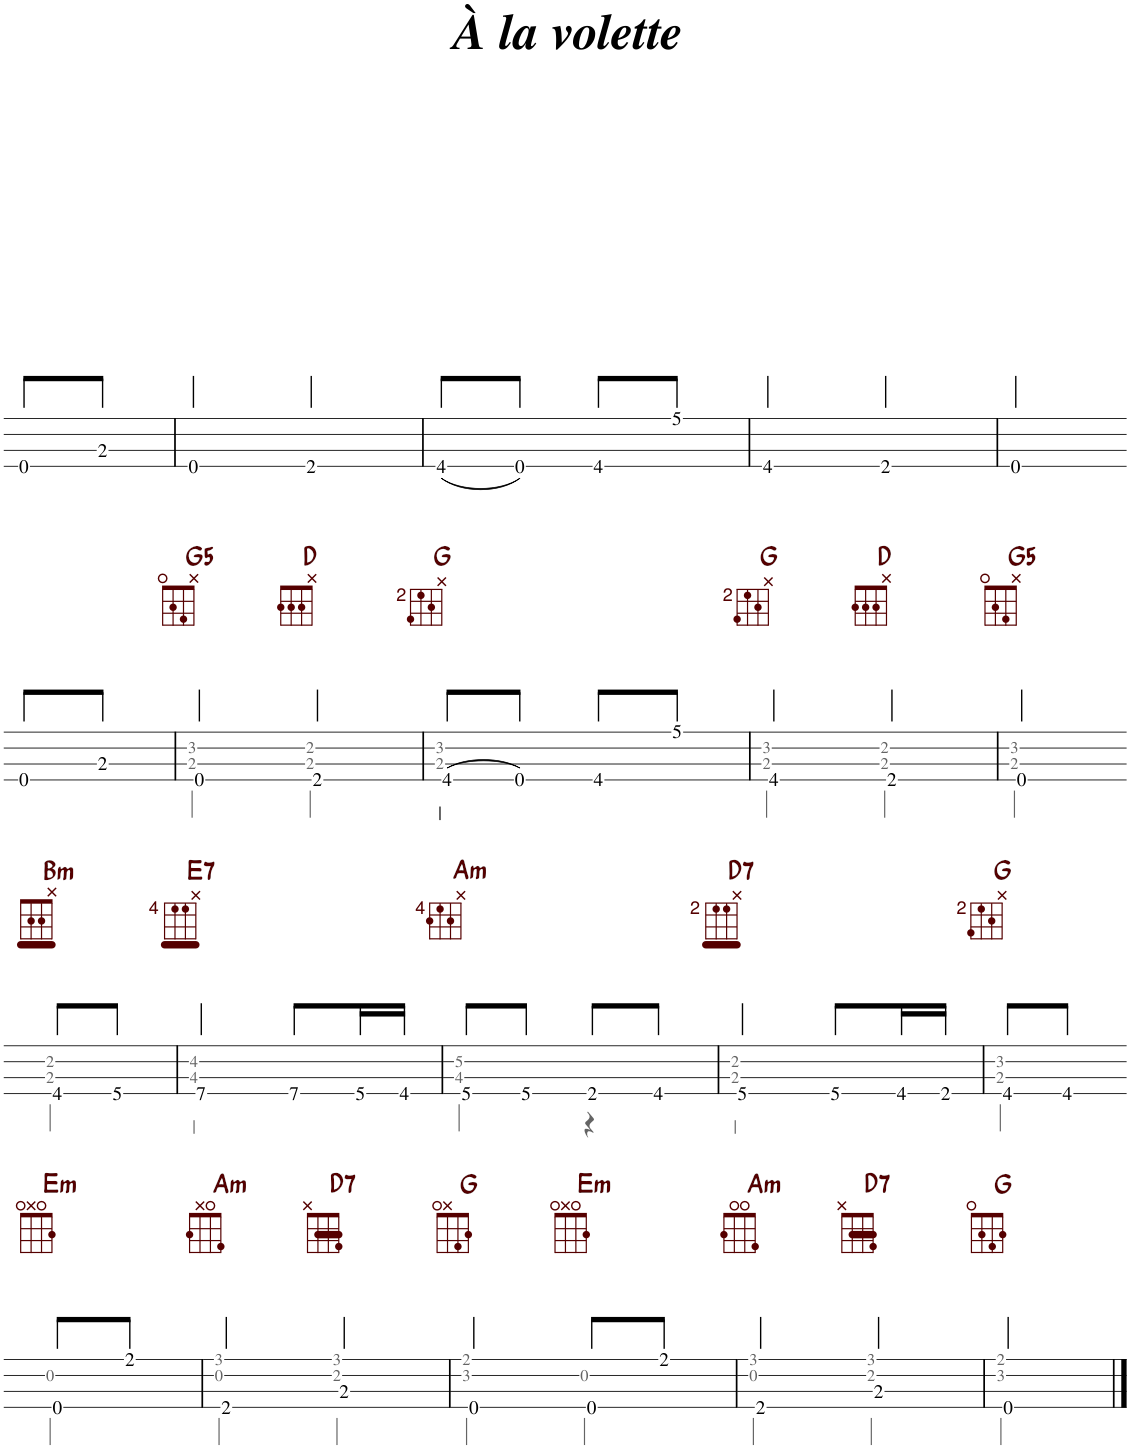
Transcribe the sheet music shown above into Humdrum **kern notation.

**kern	**harte
*part1	*part1
*staff1	*
*I"Ukulélé [Tablature]	*
*stria4	*
*k[]	*
*M2/4	*
=1	=1
8g/L	.
8d/J	.
=2	=2
4g/	.
4a/	.
=3	=3
(8b/L	.
8g/J)	.
8b/L	.
8dd/J	.
=4	=4
4b/	.
4a/	.
=5	=5
4g/	.
!!LO:LB:g=z
=6-	=6-
8g/L	.
8d/J	.
=7	=7
*^	*
!	!	!LO:H:kt=5
4g/	4d!i\ 4g!i\	G:(1,5)
4a/	4d!i\ 4f#!i\	D:maj
=8	=8	=8
(8b/L	2d!i\ 2g!i\	G:maj
8g/J)	.	.
8b/L	.	.
8dd/J	.	.
=9	=9	=9
4b/	4d!i\ 4g!i\	G:maj
4a/	4d!i\ 4f#!i\	D:maj
=10	=10	=10
!	!	!LO:H:kt=5
4g/	4d!i\ 4g!i\	G:(1,5)
!!LO:LB:g=z	!!
=11-	=11-	=11-
!	!	!LO:H:kt=m
8b/L	4d!i\ 4f#!i\	B:min
8cc/J	.	.
=12	=12	=12
!	!	!LO:H:kt=7
4dd/	2e!i\ 2g#!i\	E:7
8dd/L	.	.
16cc/L	.	.
16b/JJ	.	.
=13	=13	=13
!	!	!LO:H:kt=m
8cc/L	4e!i\ 4a!i\	A:min
8cc/J	.	.
8a/L	4r	.
8b/J	.	.
=14	=14	=14
!	!	!LO:H:kt=7
4cc/	2d!i\ 2f#!i\	D:7
8cc/L	.	.
16b/L	.	.
16a/JJ	.	.
=15	=15	=15
8b/L	4d!i\ 4g!i\	G:maj
8b/J	.	.
!!LO:LB:g=z	!!
=16-	=16-	=16-
!	!	!LO:H:kt=m
8g/L	4e!i\	E:min
8b/J	.	.
=17	=17	=17
!	!	!LO:H:kt=m
4a/	4e!i\ 4cc!i\	A:min
!	!	!LO:H:kt=7
4d/	4f#!i\ 4cc!i\	D:7
=18	=18	=18
4g/	4g!i\ 4b!i\	G:maj
!	!	!LO:H:kt=m
8g/L	4e!i\	E:min
8b/J	.	.
=19	=19	=19
!	!	!LO:H:kt=m
4a/	4e!i\ 4cc!i\	A:min
!	!	!LO:H:kt=7
4d/	4f#!i\ 4cc!i\	D:7
=20	=20	=20
4g/	4g!i\ 4b!i\	G:maj
*v	*v	*
==	==
*-	*-
